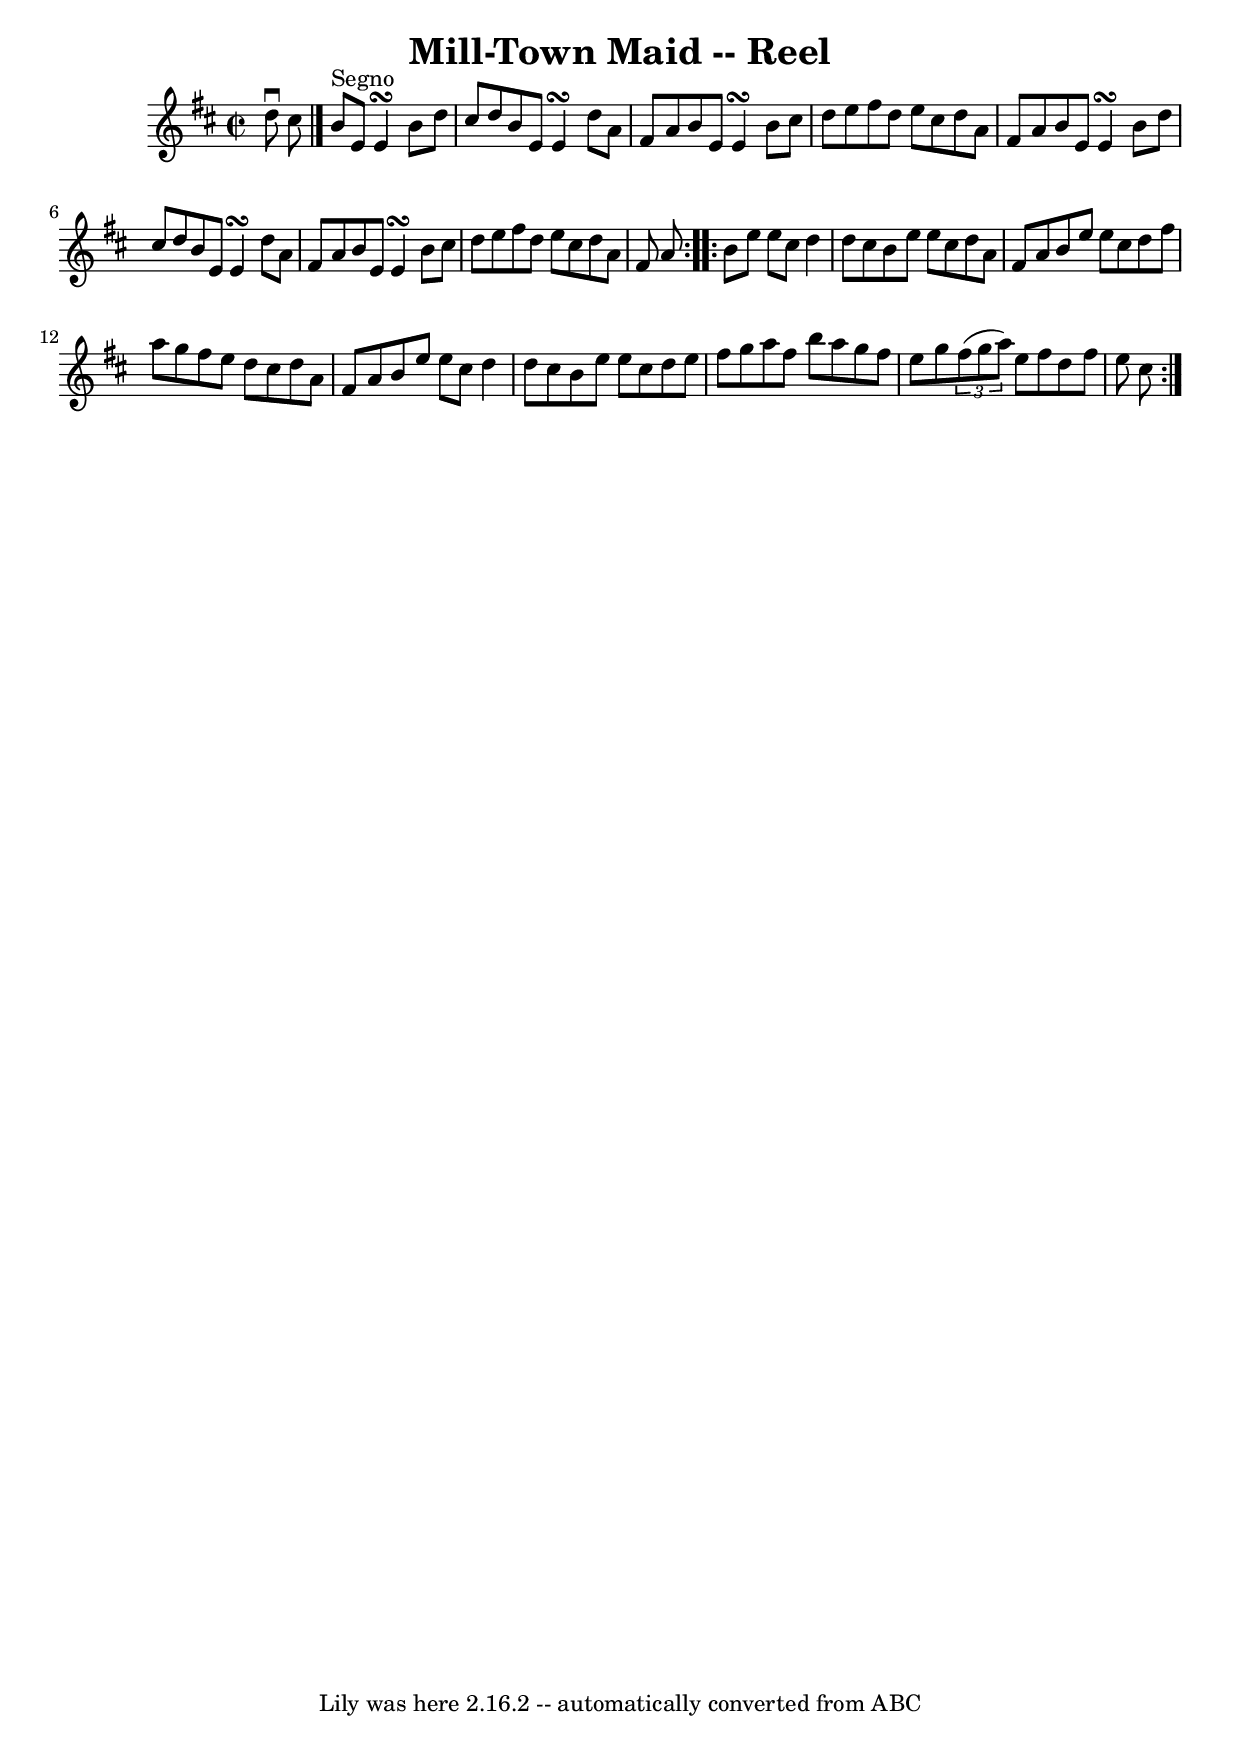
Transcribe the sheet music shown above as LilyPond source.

\version "2.16.2"
\include "Mammoth.ily"
\header {
  %% book = "Ryan's Mammoth Collection"
  crossRefNumber = "1"
  footnotes = ""
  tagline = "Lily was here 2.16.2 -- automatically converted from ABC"
  title = "Mill-Town Maid -- Reel"

}
voicedefault =  {



  \repeat volta 2 {

    \override Staff.TimeSignature #'style = #'C
    \time 2/2 
    \key a \mixolydian
    d''8^\downbow cis''8    \bar "|." b'8^"Segno" e'8 e'4\turn b'8 d''8 cis''8 d''8  |
    b'8    
    e'8 e'4\turn d''8 a'8 fis'8 a'8  |
    b'8 e'8 e'4 
    \turn b'8 cis''8 d''8 e''8  |
    fis''8 d''8 e''8    
    cis''8 d''8 a'8 fis'8 a'8  |
    b'8 e'8 e'4\turn    
    b'8 d''8 cis''8 d''8  |
    b'8 e'8 e'4\turn d''8 a'8 
    fis'8 a'8  |
    b'8 e'8 e'4\turn b'8 cis''8 d''8    
    e''8  |
    fis''8 d''8 e''8 cis''8 d''8 a'8 fis'8    
    a'8  
  }     
  \repeat volta 2 {
    b'8 e''8 e''8 cis''8 d''4 d''8    
    cis''8  |
    b'8 e''8 e''8 cis''8 d''8 a'8 fis'8 a'8  |
    b'8 e''8 e''8 cis''8 d''8 fis''8 a''8 g''8   |
    fis''8 e''8 d''8 cis''8 d''8 a'8 fis'8 a'8   |
    b'8 e''8 e''8 cis''8 d''4 d''8 cis''8  |
    
    b'8 e''8 e''8 cis''8 d''8 e''8 fis''8 g''8  |
    
    a''8 fis''8 b''8 a''8 g''8 fis''8 e''8 g''8  |
    
    \times 2/3 { fis''8 (g''8 a''8) 
	       } e''8 fis''8 d''8 fis''8 
    e''8 cis''8    
  }   

}

\score{
  <<

    \context Staff="default"
    {
      \voicedefault 
      
    }

  >>
  \layout {
    
  }
  \midi {
  }

}
